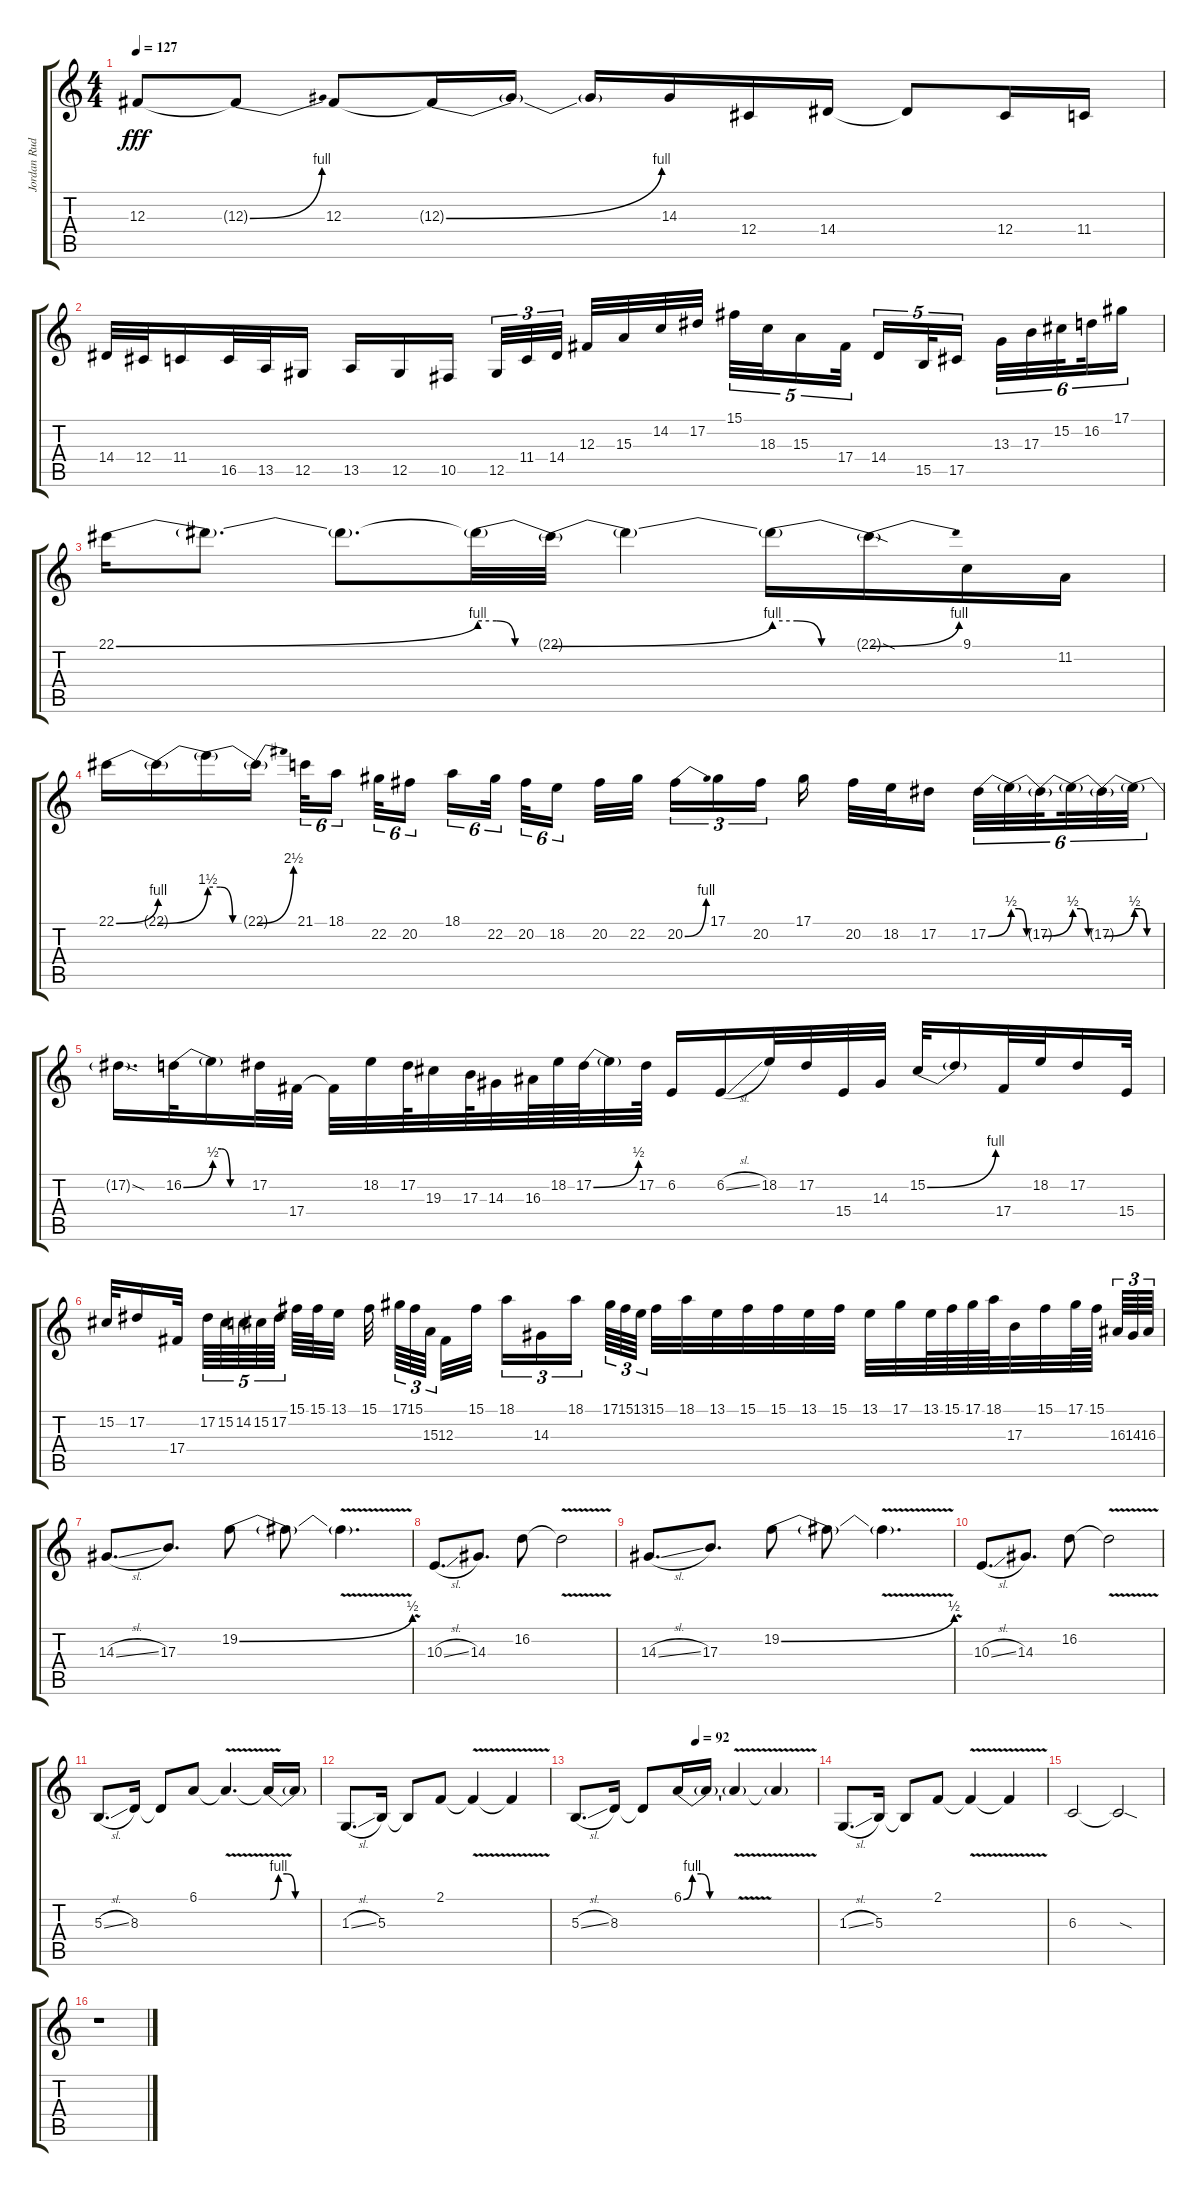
\track ("Jordan Rudess Keyboards1" "Jordan Rud") {instrument lead2sawtooth}
\staff {score tabs}
\tuning (Eb4 Bb3 Gb3 Db3 Ab2 Eb2) {hide}
\ts (4 4)
\tempo 127
\clef g2
\ks c
12.3{t}.8{dy fff} 12.3{be (bend 0 0 60 4) t}.8 12.3.8 12.3{be (bend 0 0 60 4) t}.16 12.3{t}.16 12.3{t}.16 14.3.16 12.4.16 14.4.16 14.4{t}.8 12.4.16 11.4.16 |
14.4.32 12.4.32 11.4.16 16.5.32 13.5.32 12.5.16 13.5.16 12.5.16 10.5.16{beam splitsecondary} 12.5.32{tu (3 2)} 11.4.32{tu (3 2)} 14.4.32{tu (3 2)} 12.3.32 15.3.32 14.2.32 17.2.32{beam splitsecondary} 15.1.32{tu (5 4)} 18.3.32{tu (5 4)} 15.3.16{tu (5 4)} 17.4.32{tu (5 4)} 14.4.16{tu (5 4)} 15.5.32{tu (5 4)} 17.5.16{tu (5 4) beam splitsecondary} 13.3.32{tu (6 4)} 17.3.32{tu (6 4)} 15.2.32{tu (6 4) beam splitsecondary} 16.2.32{tu (6 4)} 17.1.16{tu (6 4)} |
22.1{be (bend 0 0 60 4)}.16 22.1{t}.8{d} 22.1{t}.8{d} 22.1{be (custom 0 4 15 4 30 0 60 0) t}.32 22.1{be (bend 0 0 60 4) t}.32 22.1{t}.4 22.1{be (custom 0 4 15 4 30 0 60 0) t}.16 22.1{be (bend 0 0 60 4) sod t}.16 9.1.16 11.2.16 |
22.1{be (bend 0 0 60 4)}.16 22.1{be (bend 0 0 60 6) t}.16 22.1{be (custom 0 6 15 6 30 0 60 0) t}.16 22.1{be (bend 0 0 60 10) t}.16 21.1.32{tu (6 4)} 18.1.16{tu (6 4)} 22.2.32{tu (6 4)} 20.2.16{tu (6 4)} 18.1.16{tu (6 4)} 22.2.32{tu (6 4)} 20.2.32{tu (6 4)} 18.2.16{tu (6 4)} 20.2.32 22.2.32{beam splitsecondary} 20.2{be (bend 0 0 60 4)}.16{tu (3 2)} 17.1.16{tu (3 2)} 20.2.16{tu (3 2) beam splitsecondary} 17.1.16 20.2.32 18.2.32 17.2.16{beam splitsecondary} 17.2{be (bend 0 0 60 2)}.32{tu (6 4)} 17.2{be (custom 0 2 15 2 30 0 60 0) t}.32{tu (6 4)} 17.2{be (bend 0 0 60 2) t}.32{tu (6 4) beam splitsecondary} 17.2{be (custom 0 2 15 2 30 0 60 0) t}.32{tu (6 4)} 17.2{be (bend 0 0 60 2) t}.32{tu (6 4)} 17.2{be (custom 0 2 15 2 30 0 60 0) t}.32{tu (6 4)} |
17.2{sod t}.16{d} 16.2{be (bend 0 0 60 2)}.32 16.2{be (custom 0 4 15 4 30 0 60 0) t}.16 17.2.32 17.4.32 17.4{t}.32 18.2.32 17.2.64 19.3.32 17.3.64 14.3.32 16.3.64 18.2.64 17.2{be (bend 0 0 60 2)}.64 17.2{t}.32 17.2.64 6.2.16 6.2{sl}.16 18.2.32 17.2.32 15.4.32 14.3.32 15.2{be (bend 0 0 60 4)}.32 15.2{t}.16 17.4.32 18.2.32 17.2.16 15.4.32 |
15.2.32 17.2.16 17.4.32{beam splitsecondary} 17.2.64{tu (5 4)} 15.2.64{tu (5 4)} 14.2.64{tu (5 4)} 15.2.64{tu (5 4)} 17.2.64{tu (5 4) beam splitsecondary} 15.1.64 15.1.64 13.1.32 15.1.32{beam splitsecondary} 17.1.64{tu (3 2)} 15.1.64{tu (3 2)} 15.3.64{tu (3 2) beam splitsecondary} 12.3.32 15.1.32{beam splitsecondary} 18.1.16{tu (3 2)} 14.3.16{tu (3 2)} 18.1.16{tu (3 2)} 17.1.64{tu (3 2)} 15.1.64{tu (3 2)} 13.1.64{tu (3 2) beam splitsecondary} 15.1.32 18.1.32 13.1.32 15.1.32 15.1.32 13.1.32 15.1.32 13.1.32 17.1.32 13.1.64 15.1.64 17.1.64 18.1.64 17.3.32 15.1.32 17.1.64 15.1.64{beam splitsecondary} 16.3.64{tu (3 2)} 14.3.64{tu (3 2)} 16.3.64{tu (3 2)} |
14.3{sl}.8{d} 17.3.8{d} 19.2{be (bend 0 0 60 2)}.8 19.2{t}.8 19.2{v t}.4{d} |
10.3{sl}.8{d} 14.3.8{d} 16.2.8 16.2{v t}.2 |
14.3{sl}.8{d} 17.3.8{d} 19.2{be (bend 0 0 60 2)}.8 19.2{t}.8 19.2{v t}.4{d} |
10.3{sl}.8{d} 14.3.8{d} 16.2.8 16.2{v t}.2 |
5.3{sl}.8{d} 8.3.16 8.3{t}.8 6.1.8 6.1{v t}.4{d} 6.1{be (custom 0 0 10 4 20 4 30 0 60 0) t}.16 6.1{t}.16 |
1.3{sl}.8{d} 5.3.16 5.3{t}.8 2.1.8 2.1{v t}.4 2.1{t}.4 |
\tempo (92 0.5)
5.3{sl}.8{d} 8.3.16 8.3{t}.8 6.1{be (custom 0 0 10 4 20 4 30 0 60 0)}.16 6.1{t}.16 6.1{v t}.4 6.1{v t}.4 |
1.3{sl}.8{d} 5.3.16 5.3{t}.8 2.1.8 2.1{v t}.4 2.1{t}.4 |
6.3.2{volume 3} 6.3{sod t}.2 |
r.1
